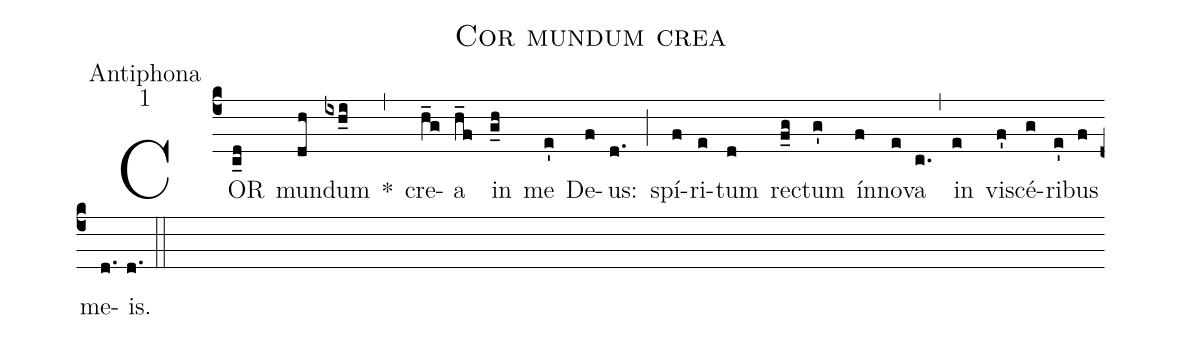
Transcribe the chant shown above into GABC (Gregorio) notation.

name:Cor mundum crea;
office-part:Antiphona;
mode:1;
%%
(c4) COR(c_d) mun(dh)dum(ixh_i) *(,) cre(h_g)a(h_f) in(g_h) me(e') De(f)us:(d.) (;) spí(f)ri(e)tum(d) re(f_g)ctum(g') ín(f)no(e)va(c.) (,) in(e) vi(f')scé(g)ri(e')bus(f) me(d.)is.(d.) (::)
